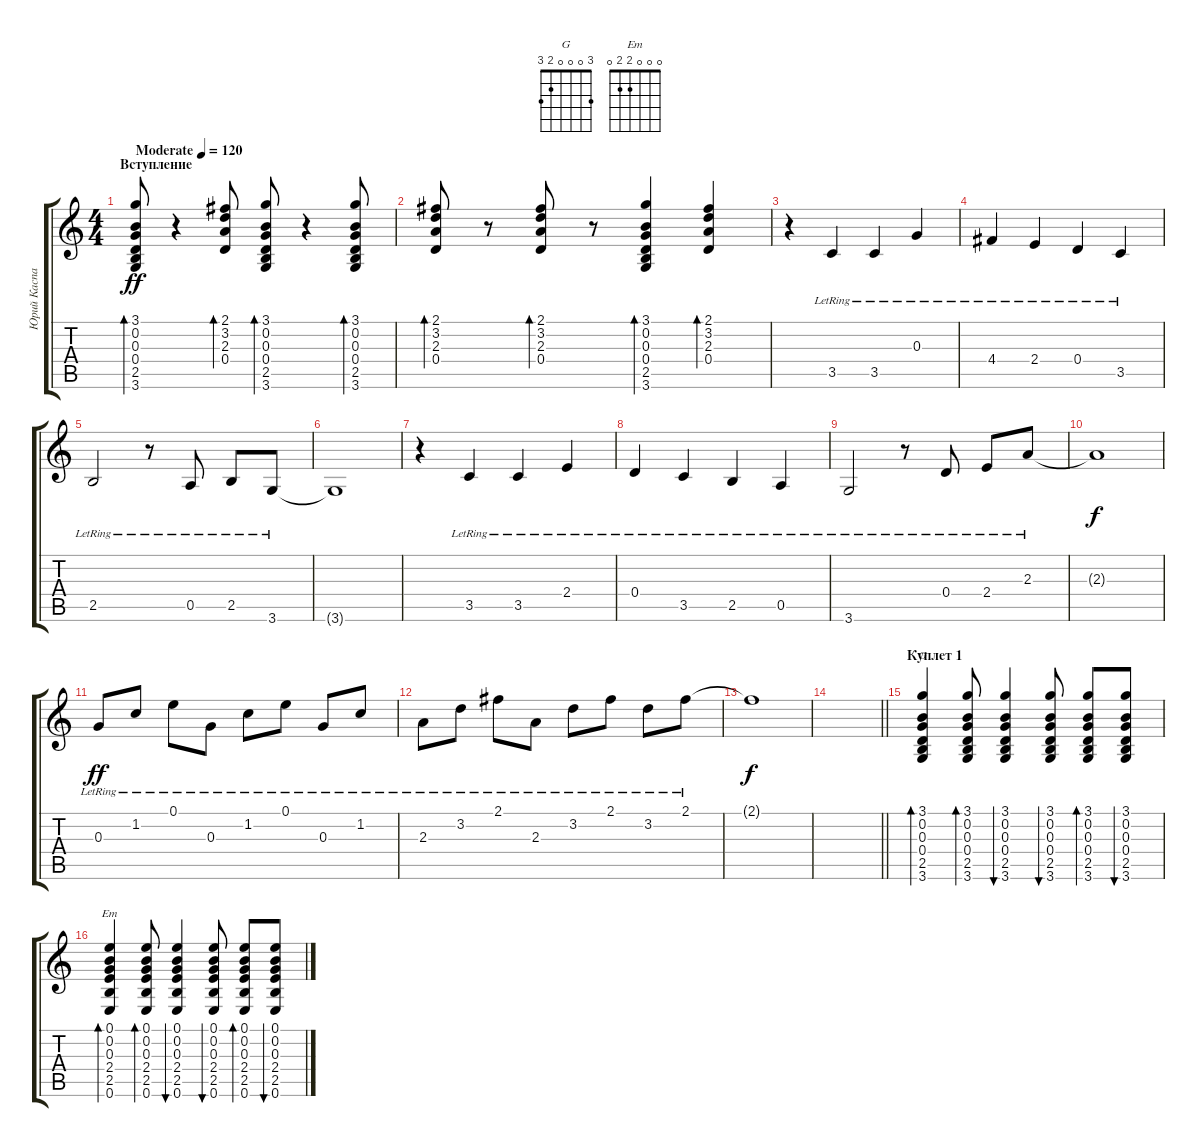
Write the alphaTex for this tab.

\track ("Юрий Каспарян" "Юрий Каспа") {instrument electricguitarjazz}
\staff {score tabs}
\tuning (E4 B3 G3 D3 A2 E2) {hide}
\chord ("G" 3 0 0 0 2 3)
\chord ("Em" 0 0 0 2 2 0)
\ts (4 4)
\section ("" "Вступление")
\tempo (120 "Moderate")
\clef g2
\ks c
(3.1 0.2 0.3 0.4 2.5 3.6).8{bd 30 dy ff volume 6 instrument electricguitarjazz} r.4 (2.1 3.2 2.3 0.4).8{bd 30} (3.1 0.2 0.3 0.4 2.5 3.6).8{bd 30} r.4 (3.1 0.2 0.3 0.4 2.5 3.6).8{bd 30} |
(2.1 3.2 2.3 0.4).8{bd 30} r.8 (2.1 3.2 2.3 0.4).8{bd 30} r.8 (3.1 0.2 0.3 0.4 2.5 3.6).4{bd 30} (2.1 3.2 2.3 0.4).4{bd 30} |
r.4{volume 12 instrument electricguitarclean} 3.5{lr}.4 3.5{lr}.4 0.3{lr}.4 |
4.4{lr}.4 2.4{lr}.4 0.4{lr}.4 3.5{lr}.4 |
2.5{lr}.2 r.8 0.5{lr}.8 2.5{lr}.8 3.6{lr}.8 |
3.6{t}.1 |
r.4 3.5{lr}.4 3.5{lr}.4 2.4{lr}.4 |
0.4{lr}.4 3.5{lr}.4 2.5{lr}.4 0.5{lr}.4 |
3.6{lr}.2 r.8 0.4{lr}.8 2.4{lr}.8 2.3{lr}.8 |
2.3{t}.1{dy f} |
0.3{lr}.8{dy ff} 1.2{lr}.8 0.1{lr}.8 0.3{lr}.8 1.2{lr}.8 0.1{lr}.8 0.3{lr}.8 1.2{lr}.8 |
2.3{lr}.8 3.2{lr}.8 2.1{lr}.8 2.3{lr}.8 3.2{lr}.8 2.1{lr}.8 3.2{lr}.8 2.1{lr}.8 |
2.1{t}.1{dy f} |
\barLineRight lightlight
|
\section ("" "Куплет 1")
(3.1 0.2 0.3 0.4 2.5 3.6).4{bd 60 ch "G" volume 4} (3.1 0.2 0.3 0.4 2.5 3.6).8{bd 60} (3.1 0.2 0.3 0.4 2.5 3.6).4{bu 60} (3.1 0.2 0.3 0.4 2.5 3.6).8{bu 60} (3.1 0.2 0.3 0.4 2.5 3.6).8{bd 60} (3.1 0.2 0.3 0.4 2.5 3.6).8{bu 60} |
(0.1 0.2 0.3 2.4 2.5 0.6).4{bd 60 ch "Em"} (0.1 0.2 0.3 2.4 2.5 0.6).8{bd 60} (0.1 0.2 0.3 2.4 2.5 0.6).4{bu 60} (0.1 0.2 0.3 2.4 2.5 0.6).8{bu 60} (0.1 0.2 0.3 2.4 2.5 0.6).8{bd 60} (0.1 0.2 0.3 2.4 2.5 0.6).8{bu 60}
